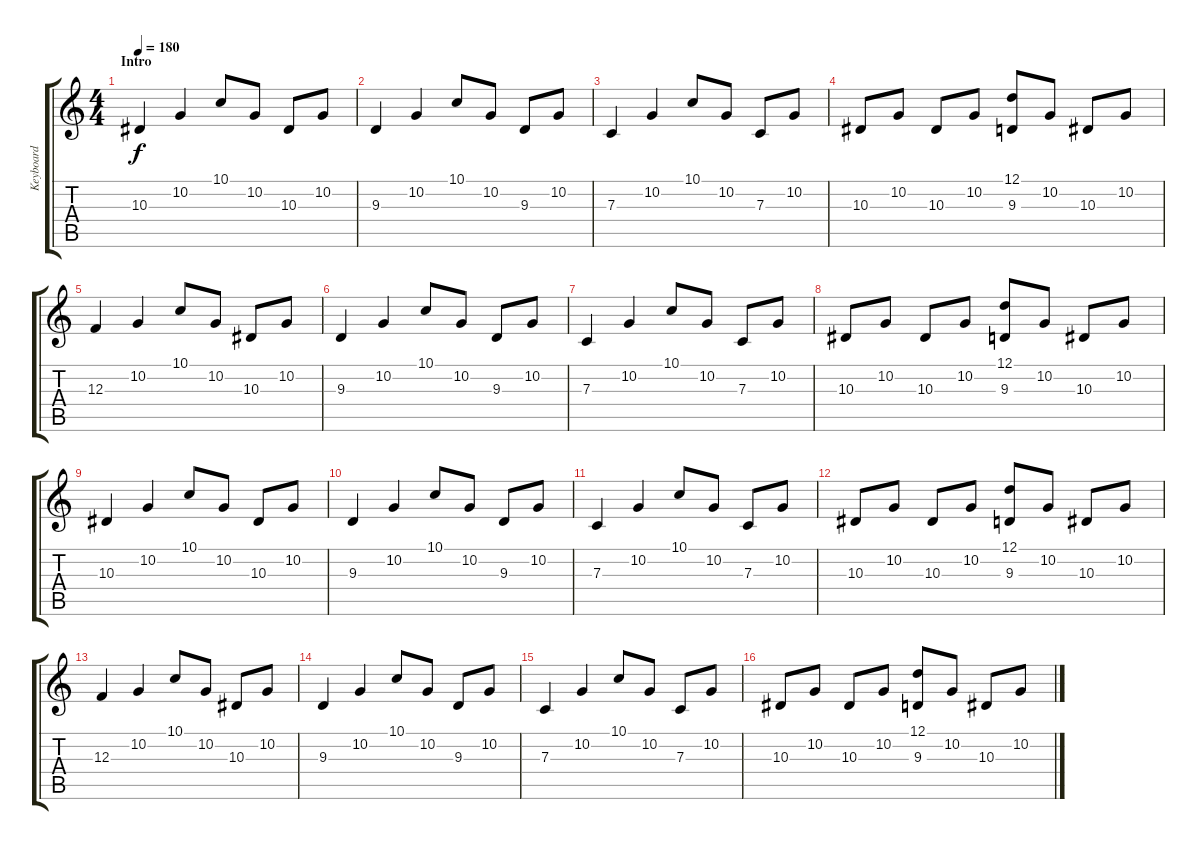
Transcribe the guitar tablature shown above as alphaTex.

\track ("Keyboard" "Keyboard") {instrument tubularbells}
\staff {score tabs}
\tuning (D4 A3 F3 C3 G2 C2) {hide}
\ts (4 4)
\section ("" "Intro")
\tempo 180
\clef g2
\ks c
10.3.4{dy f instrument tubularbells} 10.2.4 10.1.8 10.2.8 10.3.8 10.2.8 |
9.3.4 10.2.4 10.1.8 10.2.8 9.3.8 10.2.8 |
7.3.4 10.2.4 10.1.8 10.2.8 7.3.8 10.2.8 |
10.3.8 10.2.8 10.3.8 10.2.8 (12.1 9.3).8 10.2.8 10.3.8 10.2.8 |
12.3.4 10.2.4 10.1.8 10.2.8 10.3.8 10.2.8 |
9.3.4 10.2.4 10.1.8 10.2.8 9.3.8 10.2.8 |
7.3.4 10.2.4 10.1.8 10.2.8 7.3.8 10.2.8 |
10.3.8 10.2.8 10.3.8 10.2.8 (12.1 9.3).8 10.2.8 10.3.8 10.2.8 |
10.3.4 10.2.4 10.1.8 10.2.8 10.3.8 10.2.8 |
9.3.4 10.2.4 10.1.8 10.2.8 9.3.8 10.2.8 |
7.3.4 10.2.4 10.1.8 10.2.8 7.3.8 10.2.8 |
10.3.8 10.2.8 10.3.8 10.2.8 (12.1 9.3).8 10.2.8 10.3.8 10.2.8 |
12.3.4 10.2.4 10.1.8 10.2.8 10.3.8 10.2.8 |
9.3.4 10.2.4 10.1.8 10.2.8 9.3.8 10.2.8 |
7.3.4 10.2.4 10.1.8 10.2.8 7.3.8 10.2.8 |
10.3.8 10.2.8 10.3.8 10.2.8 (12.1 9.3).8 10.2.8 10.3.8 10.2.8
